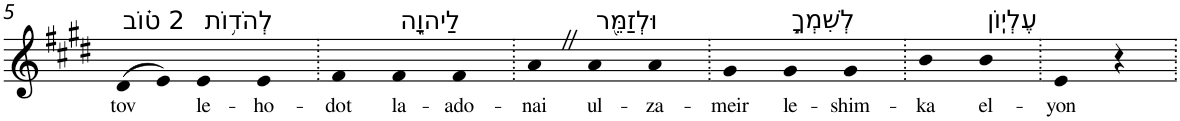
**kern	**text
*part1	*part1
*staff1	*staff1
*I"Piano	*
*I'Pno	*
!!LO:PB:g=z
*clefG2	*
*k[f#c#g#d#]	*
*E:	*
=5	=5
!LO:TX:a:t=2 ט֗וֹב	!
!	!LO:LY:b
(>8d#	tov
8e)	.
!LO:TX:a:t=לְהֹד֥וֹת	!
!	!LO:LY:b
4e	le-
!	!LO:LY:b
4e	-ho-
=6.	=6.
!	!LO:LY:b
4f#	-dot
!LO:TX:a:t=לַיהוָ֑ה	!
!	!LO:LY:b
4f#	la-
!	!LO:LY:b
4f#	-ado-
=7.	=7.
!	!LO:LY:b
4aZ	-nai
!LO:TX:a:t=וּלְזַמֵּ֖ר	!
!	!LO:LY:b
4a	ul-
!	!LO:LY:b
4a	-za-
=8.	=8.
!	!LO:LY:b
4g#	-meir
!LO:TX:a:t=לְשִׁמְךָ֣	!
!	!LO:LY:b
4g#	le-
!	!LO:LY:b
4g#	-shim-
=9.	=9.
!	!LO:LY:b
4b	-ka
!LO:TX:a:t=עֶלְיֽוֹן	!
!	!LO:LY:b
4b	el-
=10.	=10.
!	!LO:LY:b
4e	-yon
4r	.
=.	=.
*-	*-
